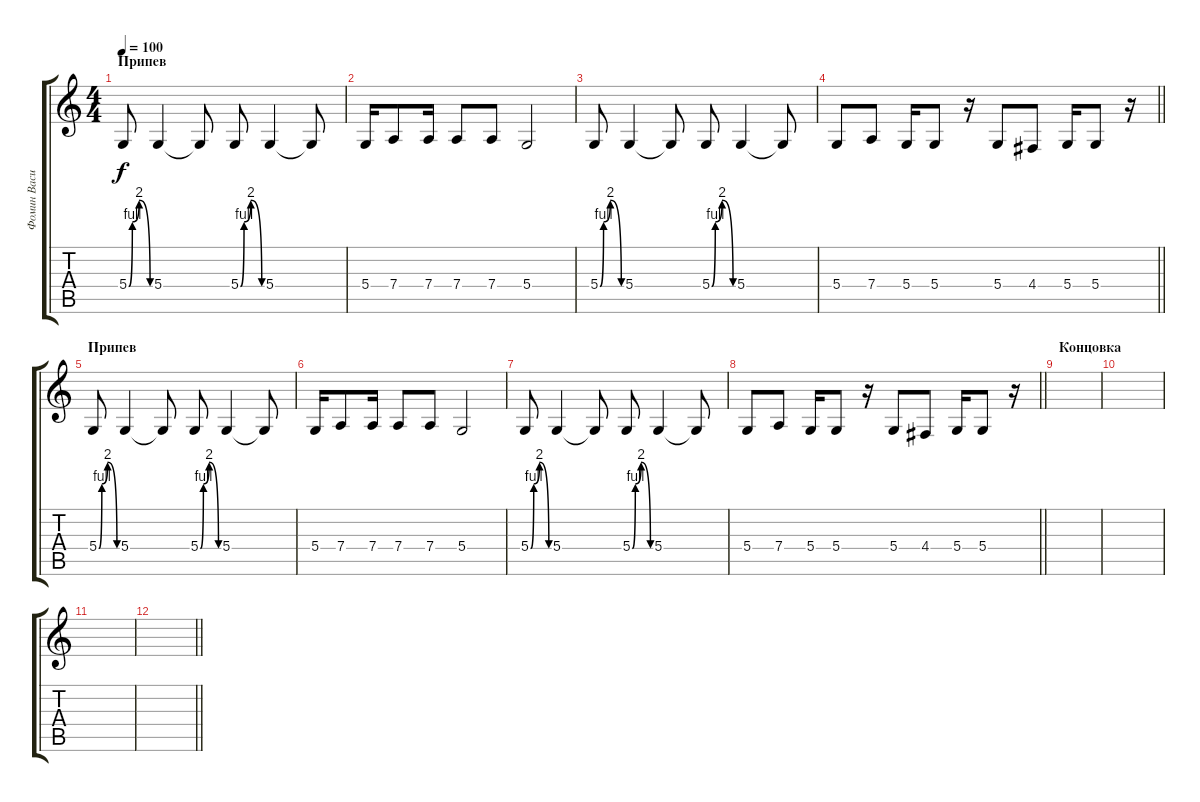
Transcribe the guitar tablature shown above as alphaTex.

\track ("Фомин Василий - вокал" "Фомин Васи") {instrument lead1square}
\staff {score tabs}
\tuning (E4 B3 G3 D3 A2 E2) {hide}
\ts (4 4)
\section ("" "Припев")
\tempo 100
\clef g2
\ks c
5.4{be (custom 0 0 10 4 29 8 60 0)}.8{dy f} 5.4.4 5.4{t}.8 5.4{be (custom 0 0 10 4 29 8 60 0)}.8 5.4.4 5.4{t}.8 |
5.4.16 7.4.8 7.4.16 7.4.8 7.4.8 5.4.2 |
5.4{be (custom 0 0 10 4 29 8 60 0)}.8 5.4.4 5.4{t}.8 5.4{be (custom 0 0 10 4 29 8 60 0)}.8 5.4.4 5.4{t}.8 |
\barLineRight lightlight
5.4.8 7.4.8 5.4.16 5.4.8 r.16 5.4.8 4.4.8 5.4.16 5.4.8 r.16 |
\section ("" "Припев")
5.4{be (custom 0 0 10 4 29 8 60 0)}.8 5.4.4 5.4{t}.8 5.4{be (custom 0 0 10 4 29 8 60 0)}.8 5.4.4 5.4{t}.8 |
5.4.16 7.4.8 7.4.16 7.4.8 7.4.8 5.4.2 |
5.4{be (custom 0 0 10 4 29 8 60 0)}.8 5.4.4 5.4{t}.8 5.4{be (custom 0 0 10 4 29 8 60 0)}.8 5.4.4 5.4{t}.8 |
\barLineRight lightlight
5.4.8 7.4.8 5.4.16 5.4.8 r.16 5.4.8 4.4.8 5.4.16 5.4.8 r.16 |
\section ("" "Концовка")
|
|
|
\barLineRight lightlight
